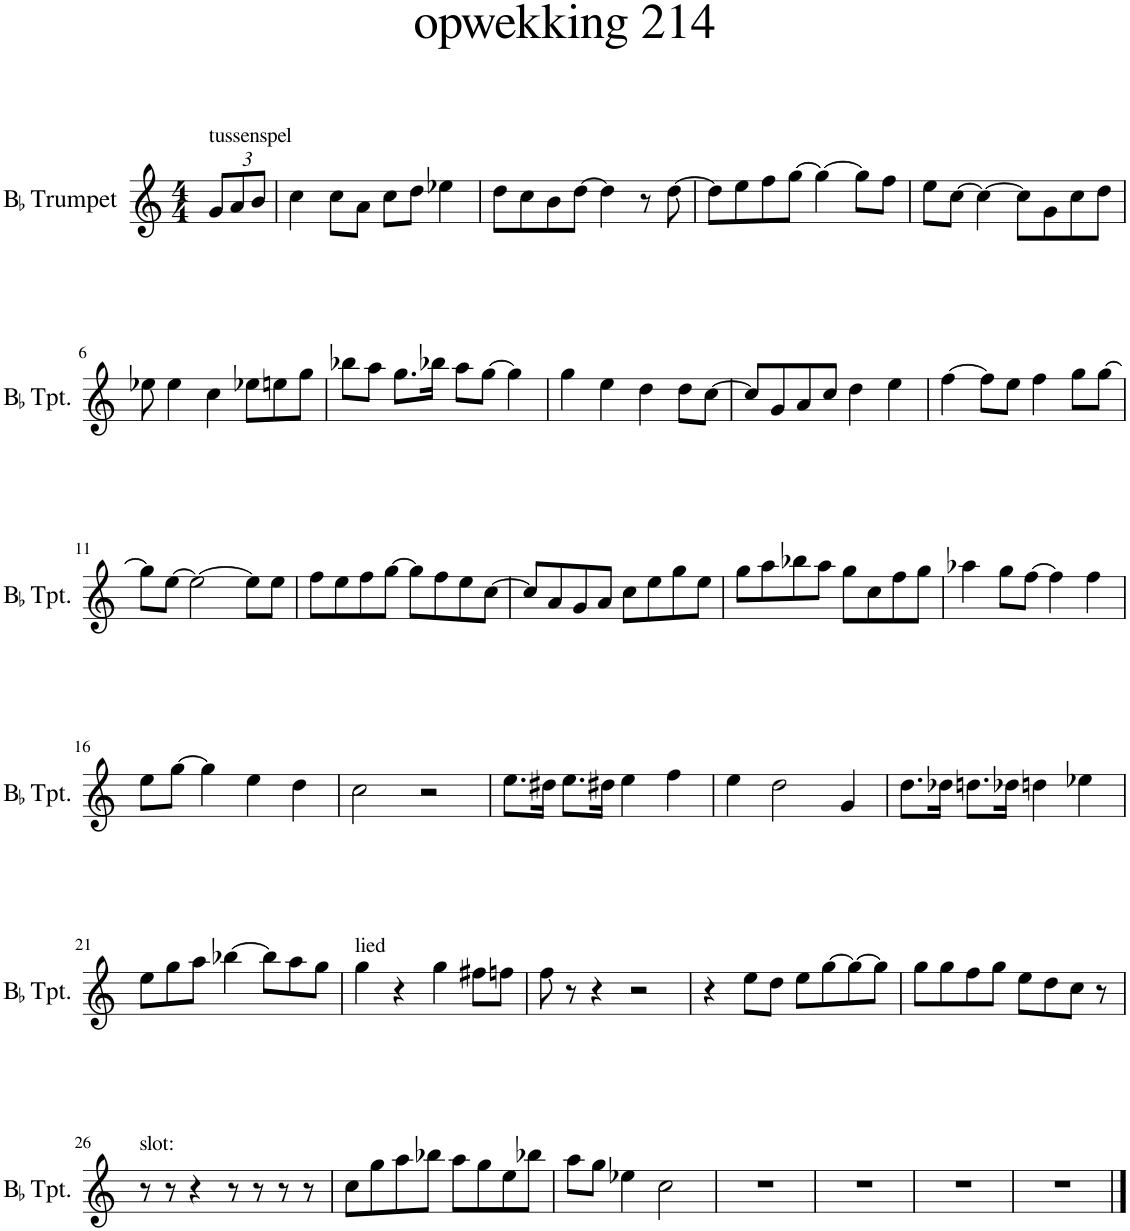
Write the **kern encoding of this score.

**kern
*part1
*staff1
*I"BaccidentalFlat Trumpet
*I'BaccidentalFlat Tpt.
*clefG2
*Trd1c2
*k[]
*M4/4
*Xbrackettup
=1
!LO:TX:a:t=tussenspel
12g/L
12a/
12b/J
=2
4cc\
8cc\L
8a\J
8cc\L
8dd\J
4ee-X\
=3
8dd\L
8cc\
8b\
[8dd\J
4dd\]
8r
[8dd\
=4
8dd\L]
8ee\
8ff\
[8gg\J
4gg\_
8gg\L]
8ff\J
=5
8ee\L
[8cc\J
4cc\_
8cc\L]
8g\
8cc\
8dd\J
!!LO:LB:g=z
=6
8ee-X\
4ee-\
4cc\
8ee-X\L
8een\
8gg\J
=7
8bb-X\L
8aa\J
8.gg\L
16bb-X\Jk
8aa\L
[8gg\J
4gg\]
=8
4gg\
4ee\
4dd\
8dd\L
[8cc\J
=9
8cc/L]
8g/
8a/
8cc/J
4dd\
4ee\
=10
[4ff\
8ff\L]
8ee\J
4ff\
8gg\L
[8gg\J
!!LO:LB:g=z
=11
8gg\L]
[8ee\J
2ee\_
8ee\L]
8ee\J
=12
8ff\L
8ee\
8ff\
[8gg\J
8gg\L]
8ff\
8ee\
[8cc\J
=13
8cc/L]
8a/
8g/
8a/J
8cc\L
8ee\
8gg\
8ee\J
=14
8gg\L
8aa\
8bb-X\
8aa\J
8gg\L
8cc\
8ff\
8gg\J
=15
4aa-X\
8gg\L
[8ff\J
4ff\]
4ff\
!!LO:LB:g=z
=16
8ee\L
[8gg\J
4gg\]
4ee\
4dd\
=17
2cc\
2r
=18
8.ee\L
16dd#X\Jk
8.ee\L
16dd#X\Jk
4ee\
4ff\
=19
4ee\
2dd\
4g/
=20
8.dd\L
16dd-X\Jk
8.ddn\L
16dd-X\Jk
4ddn\
4ee-X\
!!LO:LB:g=z
=21
8ee\L
8gg\
8aa\J
[4bb-X\
8bb-\L]
8aa\
8gg\J
=22
!LO:TX:a:t=lied
4gg\
4r
4gg\
8ff#X\L
8ffn\J
=23
8ff\
8r
4r
2r
=24
4r
8ee\L
8dd\J
8ee\L
[8gg\
8gg\_
8gg\J]
=25
8gg\L
8gg\
8ff\
8gg\J
8ee\L
8dd\
8cc\J
8r
!!LO:LB:g=z
=26
!LO:TX:a:t=slot&colon;
8r
8r
4r
8r
8r
8r
8r
=27
8cc\L
8gg\
8aa\
8bb-X\J
8aa\L
8gg\
8ee\
8bb-X\J
=28
8aa\L
8gg\J
4ee-X\
2cc\
=29
1r
=30
1r
=31
1r
=32
1r
==
*-
